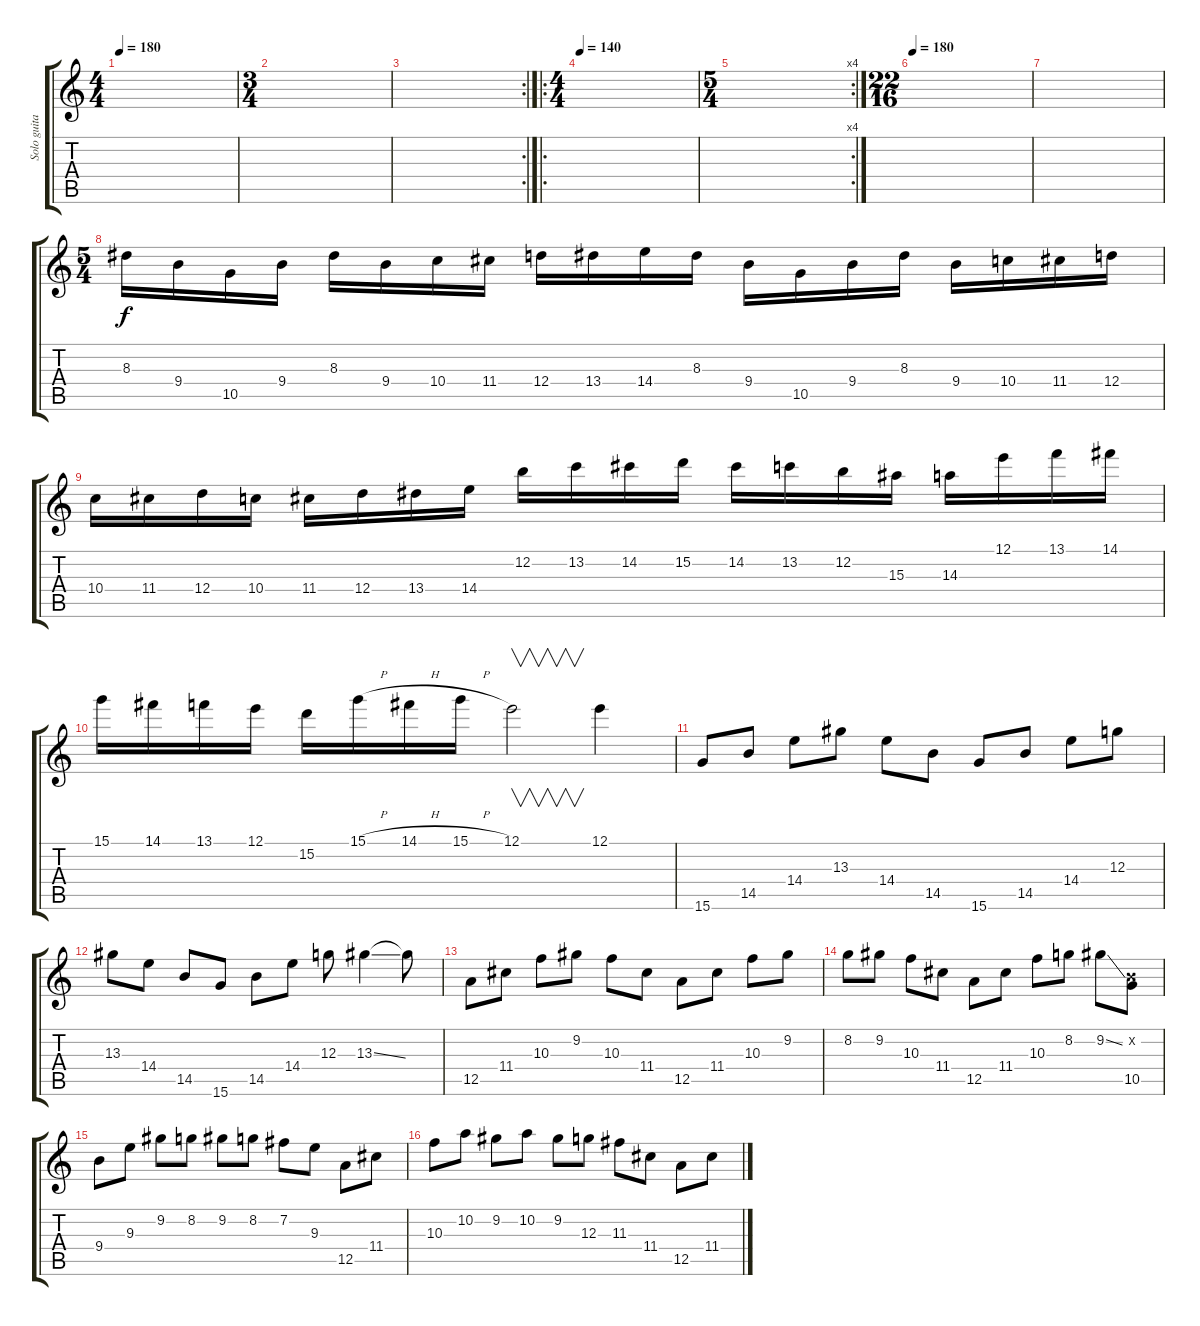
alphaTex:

\track ("Solo guitar" "Solo guita") {instrument distortionguitar}
\staff {score tabs}
\tuning (E4 B3 G3 D3 A2 E2) {hide}
\ts (4 4)
\tempo 180
\clef g2
\ks c
|
\ts (3 4)
|
\rc 2
|
\ro
\ts (4 4)
\tempo 140
|
\rc 4
\ts (5 4)
|
\ts (22 16)
\tempo 180
|
|
\ts (5 4)
8.3.16 9.4.16 10.5.16 9.4.16 8.3.16 9.4.16 10.4.16 11.4.16 12.4.16 13.4.16 14.4.16 8.3.16 9.4.16 10.5.16 9.4.16 8.3.16 9.4.16 10.4.16 11.4.16 12.4.16 |
10.4.16 11.4.16 12.4.16 10.4.16 11.4.16 12.4.16 13.4.16 14.4.16 12.2.16 13.2.16 14.2.16 15.2.16 14.2.16 13.2.16 12.2.16 15.3.16 14.3.16 12.1.16 13.1.16 14.1.16 |
15.1.16 14.1.16 13.1.16 12.1.16 15.2.16 15.1{h}.16 14.1{h}.16 15.1{h}.16 12.1.2{v} 12.1.4 |
15.6.8 14.5.8 14.4.8 13.3.8 14.4.8 14.5.8 15.6.8 14.5.8 14.4.8 12.3.8 |
13.3.8 14.4.8 14.5.8 15.6.8 14.5.8 14.4.8 12.3.8 13.3{ss}.4 13.3{t}.8 |
12.5.8 11.4.8 10.3.8 9.2.8 10.3.8 11.4.8 12.5.8 11.4.8 10.3.8 9.2.8 |
8.2.8 9.2.8 10.3.8 11.4.8 12.5.8 11.4.8 10.3.8 8.2.8 9.2{ss}.8 (0.2{x} 10.5).8 |
9.4.8 9.3.8 9.2.8 8.2.8 9.2.8 8.2.8 7.2.8 9.3.8 12.5.8 11.4.8 |
10.3.8 10.2.8 9.2.8 10.2.8 9.2.8 12.3.8 11.3.8 11.4.8 12.5.8 11.4.8
